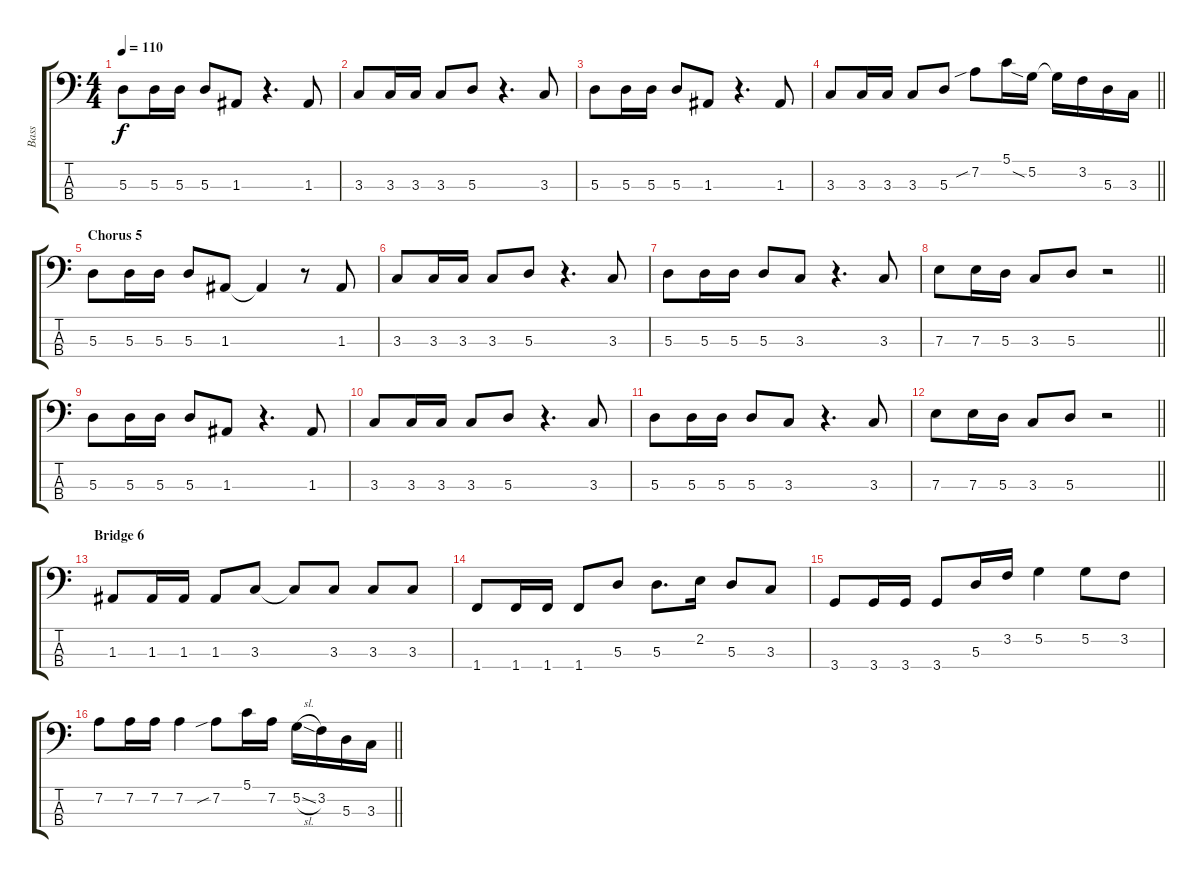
\track ("Bass" "Bass") {instrument electricbassfinger}
\staff {score tabs}
\tuning (G2 D2 A1 E1) {hide}
\ts (4 4)
\tempo 110
\clef f4
\ks c
5.3.8{dy f} 5.3.16 5.3.16 5.3.8 1.3.8 r.4{d} 1.3.8 |
3.3.8 3.3.16 3.3.16 3.3.8 5.3.8 r.4{d} 3.3.8 |
5.3.8 5.3.16 5.3.16 5.3.8 1.3.8 r.4{d} 1.3.8 |
\barLineRight lightlight
3.3.8 3.3.16 3.3.16 3.3.8 5.3.8 7.2{sib}.8 5.1.16 5.2{sia}.16 5.2{t}.16 3.2.16 5.3.16 3.3.16 |
\section ("" "Chorus 5")
5.3.8 5.3.16 5.3.16 5.3.8 1.3.8 1.3{t}.4 r.8 1.3.8 |
3.3.8 3.3.16 3.3.16 3.3.8 5.3.8 r.4{d} 3.3.8 |
5.3.8 5.3.16 5.3.16 5.3.8 3.3.8 r.4{d} 3.3.8 |
\barLineRight lightlight
7.3.8 7.3.16 5.3.16 3.3.8 5.3.8 r.2 |
5.3.8 5.3.16 5.3.16 5.3.8 1.3.8 r.4{d} 1.3.8 |
3.3.8 3.3.16 3.3.16 3.3.8 5.3.8 r.4{d} 3.3.8 |
5.3.8 5.3.16 5.3.16 5.3.8 3.3.8 r.4{d} 3.3.8 |
\barLineRight lightlight
7.3.8 7.3.16 5.3.16 3.3.8 5.3.8 r.2 |
\section ("" "Bridge 6")
1.3.8 1.3.16 1.3.16 1.3.8 3.3.8 3.3{t}.8 3.3.8 3.3.8 3.3.8 |
1.4.8 1.4.16 1.4.16 1.4.8 5.3.8 5.3.8{d} 2.2.16 5.3.8 3.3.8 |
3.4.8 3.4.16 3.4.16 3.4.8 5.3.16 3.2.16 5.2.4 5.2.8 3.2.8 |
\barLineRight lightlight
7.2.8 7.2.16 7.2.16 7.2.4 7.2{sib}.8 5.1.16 7.2.16 5.2{sl}.16 3.2.16 5.3.16 3.3.16
